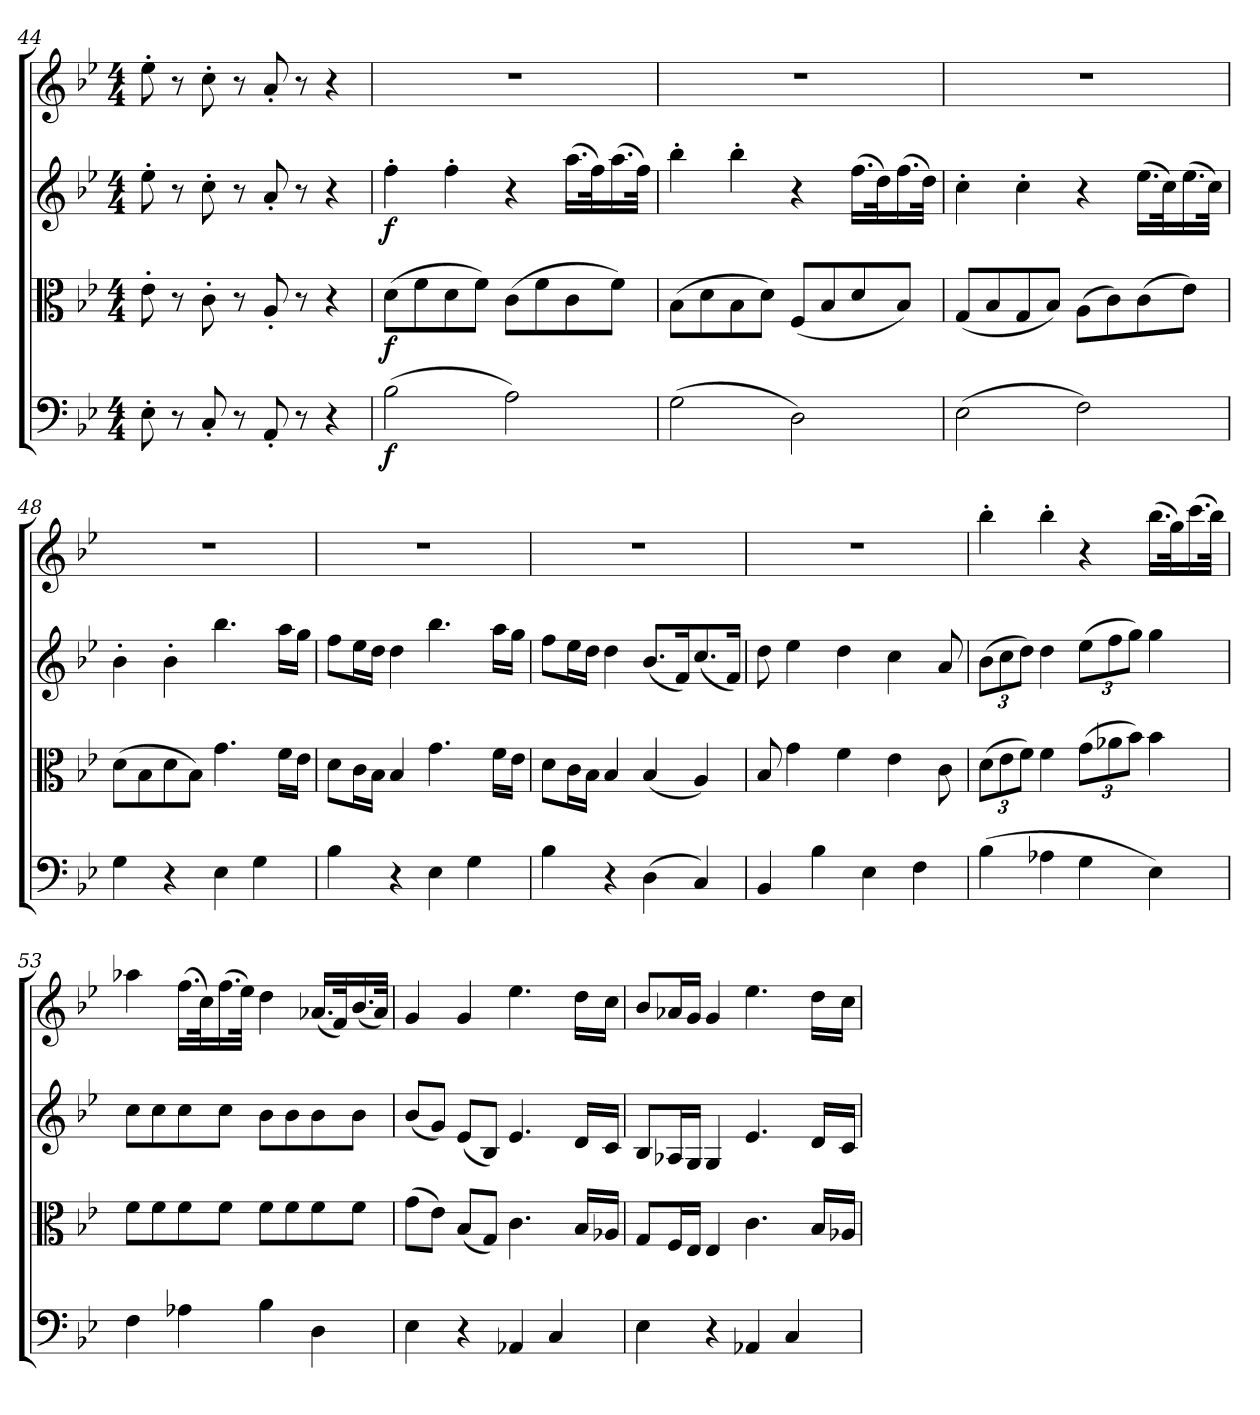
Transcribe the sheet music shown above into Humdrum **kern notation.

**kern	**dynam	**kern	**dynam	**kern	**dynam	**kern
*part4	*part4	*part3	*part3	*part2	*part2	*part1
*staff4	*staff4	*staff3	*staff3	*staff2	*staff2	*staff1
*clefF4	*	*clefC3	*	*clefG2	*	*clefG2
*k[b-e-]	*	*k[b-e-]	*	*k[b-e-]	*	*k[b-e-]
*B-:	*	*B-:	*	*B-:	*	*B-:
*M4/4	*	*M4/4	*	*M4/4	*	*M4/4
=44	=44	=44	=44	=44	=44	=44
8E-'\	.	8e-'\	.	8ee-'\	.	8ee-'\
8r	.	8r	.	8r	.	8r
8C'/	.	8c'\	.	8cc'\	.	8cc'\
8r	.	8r	.	8r	.	8r
8AA'/	.	8A'/	.	8a'/	.	8a'/
8r	.	8r	.	8r	.	8r
4r	.	4r	.	4r	.	4r
=45	=45	=45	=45	=45	=45	=45
(2B-\	f	(8d\L	f	4ff'\	f	1r
.	.	8f\	.	.	.	.
.	.	8d\	.	4ff'\	.	.
.	.	8f\J)	.	.	.	.
2A\)	.	(8c\L	.	4r	.	.
.	.	8f\	.	.	.	.
.	.	8c\	.	(16.aa\LL	.	.
.	.	.	.	32ff\K)	.	.
.	.	8f\J)	.	(16.aa\	.	.
.	.	.	.	32ff\JJk)	.	.
=46	=46	=46	=46	=46	=46	=46
(2G\	.	(8B-\L	.	4bb-'\	.	1r
.	.	8d\	.	.	.	.
.	.	8B-\	.	4bb-'\	.	.
.	.	8d\J)	.	.	.	.
2D\)	.	(8F/L	.	4r	.	.
.	.	8B-/	.	.	.	.
.	.	8d/	.	(16.ff\LL	.	.
.	.	.	.	32dd\K)	.	.
.	.	8B-/J)	.	(16.ff\	.	.
.	.	.	.	32dd\JJk)	.	.
=47	=47	=47	=47	=47	=47	=47
(2E-\	.	(8G/L	.	4cc'\	.	1r
.	.	8B-/	.	.	.	.
.	.	8G/	.	4cc'\	.	.
.	.	8B-/J)	.	.	.	.
2F\)	.	(8A\L	.	4r	.	.
.	.	8c\)	.	.	.	.
.	.	(8c\	.	(16.ee-\LL	.	.
.	.	.	.	32cc\K)	.	.
.	.	8e-\J)	.	(16.ee-\	.	.
.	.	.	.	32cc\JJk)	.	.
=48	=48	=48	=48	=48	=48	=48
4G\	.	(8d\L	.	4b-'\	.	1r
.	.	8B-\	.	.	.	.
4r	.	8d\	.	4b-'\	.	.
.	.	8B-\J)	.	.	.	.
4E-\	.	4.g\	.	4.bb-\	.	.
4G\	.	.	.	.	.	.
.	.	16f\LL	.	16aa\LL	.	.
.	.	16e-\JJ	.	16gg\JJ	.	.
=49	=49	=49	=49	=49	=49	=49
4B-\	.	8d\L	.	8ff\L	.	1r
.	.	16c\L	.	16ee-\L	.	.
.	.	16B-\JJ	.	16dd\JJ	.	.
4r	.	4B-/	.	4dd\	.	.
4E-\	.	4.g\	.	4.bb-\	.	.
4G\	.	.	.	.	.	.
.	.	16f\LL	.	16aa\LL	.	.
.	.	16e-\JJ	.	16gg\JJ	.	.
=50	=50	=50	=50	=50	=50	=50
4B-\	.	8d\L	.	8ff\L	.	1r
.	.	16c\L	.	16ee-\L	.	.
.	.	16B-\JJ	.	16dd\JJ	.	.
4r	.	4B-/	.	4dd\	.	.
(4D\	.	(4B-/	.	(8.b-/L	.	.
.	.	.	.	16f/K)	.	.
4C/)	.	4A/)	.	(8.cc/	.	.
.	.	.	.	16f/Jk)	.	.
=51	=51	=51	=51	=51	=51	=51
4BB-/	.	8B-/	.	8dd\	.	1r
.	.	4g\	.	4ee-\	.	.
4B-\	.	.	.	.	.	.
.	.	4f\	.	4dd\	.	.
4E-\	.	.	.	.	.	.
.	.	4e-\	.	4cc\	.	.
4F\	.	.	.	.	.	.
.	.	8c\	.	8a/	.	.
=52	=52	=52	=52	=52	=52	=52
(4B-\	.	(12d\L	.	(12b-\L	.	4bb-'\
.	.	12e-\	.	12cc\	.	.
.	.	12f\J)	.	12dd\J)	.	.
4A-X\	.	4f\	.	4dd\	.	4bb-'\
4G\	.	(12g\L	.	(12ee-\L	.	4r
.	.	12a-X\	.	12ff\	.	.
.	.	12b-\J)	.	12gg\J)	.	.
4E-\)	.	4b-\	.	4gg\	.	(16.bb-\LL
.	.	.	.	.	.	32gg\K)
.	.	.	.	.	.	(16.ccc\
.	.	.	.	.	.	32bb-\JJk)
=53	=53	=53	=53	=53	=53	=53
4F\	.	8f\L	.	8cc\L	.	4aa-X\
.	.	8f\	.	8cc\	.	.
4A-X\	.	8f\	.	8cc\	.	(16.ff\LL
.	.	.	.	.	.	32cc\K)
.	.	8f\J	.	8cc\J	.	(16.ff\
.	.	.	.	.	.	32ee-\JJk)
4B-\	.	8f\L	.	8b-\L	.	4dd\
.	.	8f\	.	8b-\	.	.
4D\	.	8f\	.	8b-\	.	(16.a-X/LL
.	.	.	.	.	.	32f/K)
.	.	8f\J	.	8b-\J	.	(16.b-/
.	.	.	.	.	.	32a-/JJk)
=54	=54	=54	=54	=54	=54	=54
4E-\	.	(8g\L	.	(8b-/L	.	4g/
.	.	8e-\J)	.	8g/J)	.	.
4r	.	(8B-/L	.	(8e-/L	.	4g/
.	.	8G/J)	.	8B-/J)	.	.
4AA-X/	.	4.c\	.	4.e-/	.	4.ee-\
4C/	.	.	.	.	.	.
.	.	16B-/LL	.	16d/LL	.	16dd\LL
.	.	16A-X/JJ	.	16c/JJ	.	16cc\JJ
=55	=55	=55	=55	=55	=55	=55
4E-\	.	8G/L	.	8B-/L	.	8b-/L
.	.	16F/L	.	16A-X/L	.	16a-X/L
.	.	16E-/JJ	.	16G/JJ	.	16g/JJ
4r	.	4E-/	.	4G/	.	4g/
4AA-X/	.	4.c\	.	4.e-/	.	4.ee-\
4C/	.	.	.	.	.	.
.	.	16B-/LL	.	16d/LL	.	16dd\LL
.	.	16A-X/JJ	.	16c/JJ	.	16cc\JJ
=	=	=	=	=	=	=
*-	*-	*-	*-	*-	*-	*-
